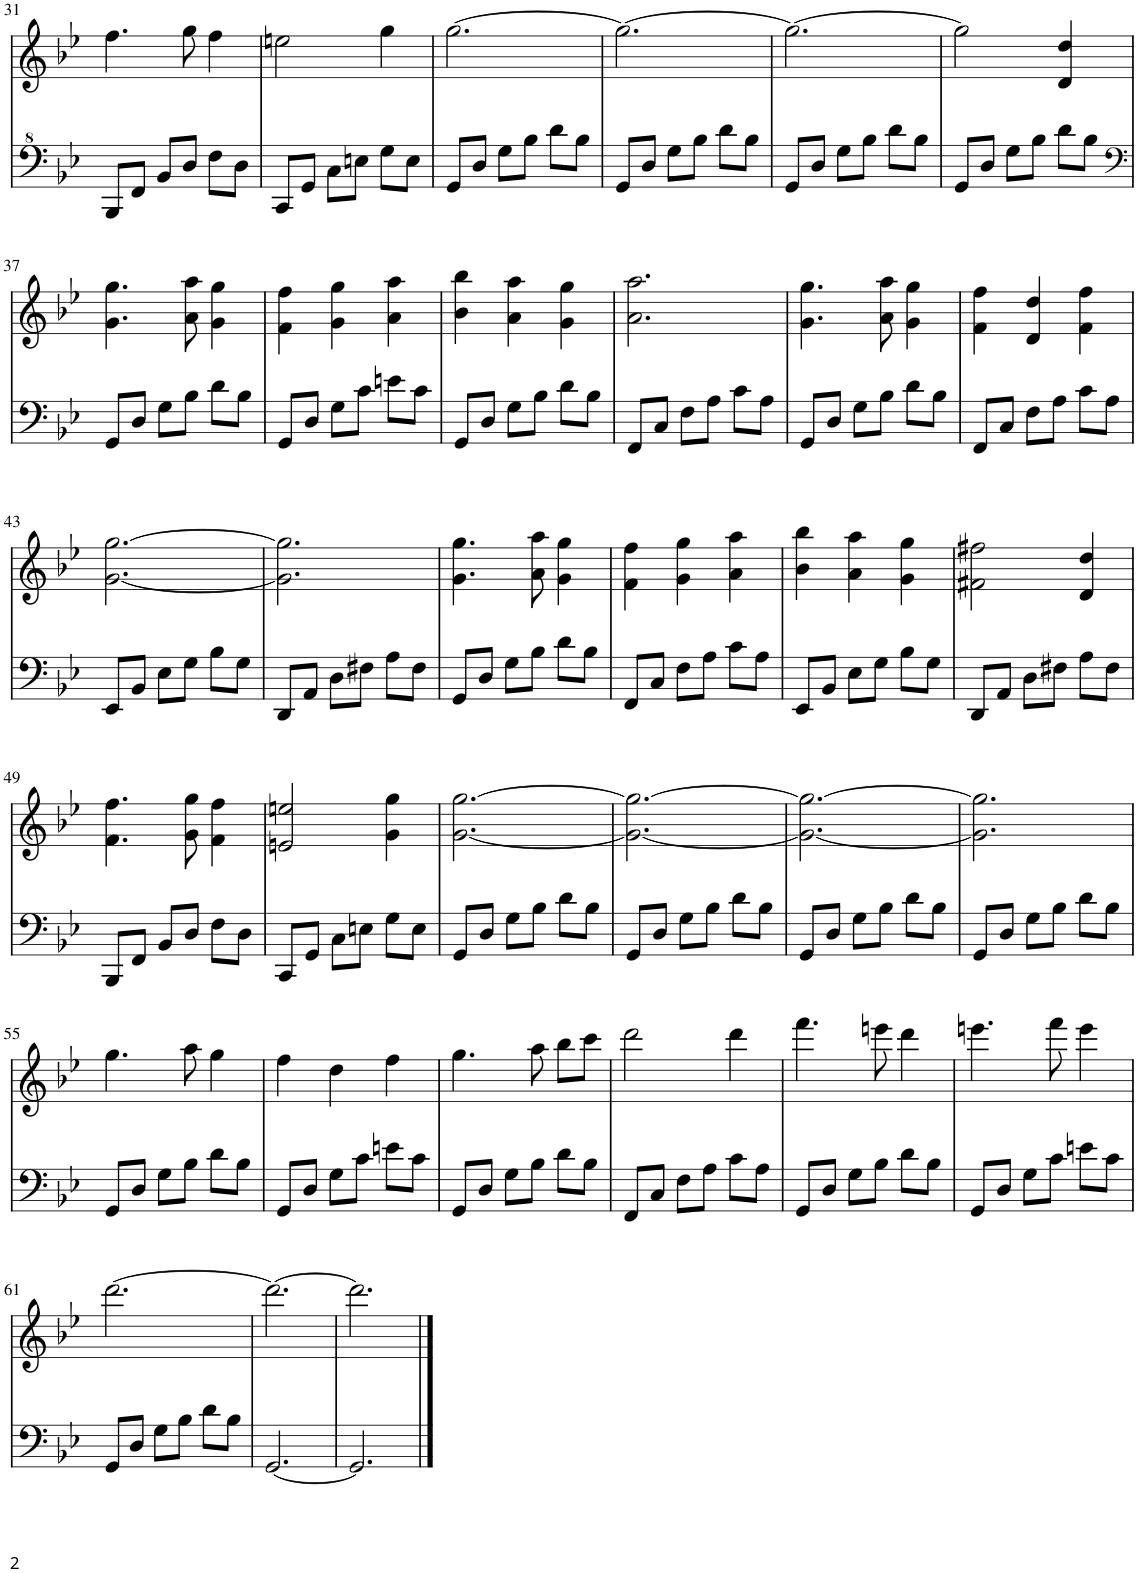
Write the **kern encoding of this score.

**kern	**kern
*part1	*part1
*staff2	*staff1
*I"Piano	*
*I'Pno.	*
!!LO:PB:g=z
*clefF^4	*clefG2
*k[b-e-]	*k[b-e-]
*M3/4	*M3/4
=31	=31
8BB-/L	4.ff\
8F/J	.
8B-/L	.
8d/J	8gg\
8f\L	4ff\
8d\J	.
=32	=32
8C/L	2een\
8G/J	.
8c\L	.
8en\J	.
8g\L	4gg\
8e\J	.
=33	=33
8G/L	[2.gg\
8d/J	.
8g\L	.
8b-\J	.
8dd\L	.
8b-\J	.
=34	=34
8G/L	2.gg\_
8d/J	.
8g\L	.
8b-\J	.
8dd\L	.
8b-\J	.
=35	=35
8G/L	2.gg\_
8d/J	.
8g\L	.
8b-\J	.
8dd\L	.
8b-\J	.
=36	=36
8G/L	2gg\]
8d/J	.
8g\L	.
8b-\J	.
8dd\L	4d/ 4dd/
8b-\J	.
!!LO:LB:g=z
=37	=37
*clefF4	*
8GG/L	4.g\ 4.gg\
8D/J	.
8G\L	.
8B-\J	8a\ 8aa\
8d\L	4g\ 4gg\
8B-\J	.
=38	=38
8GG/L	4f\ 4ff\
8D/J	.
8G\L	4g\ 4gg\
8c\J	.
8en\L	4a\ 4aa\
8c\J	.
=39	=39
8GG/L	4b-\ 4bb-\
8D/J	.
8G\L	4a\ 4aa\
8B-\J	.
8d\L	4g\ 4gg\
8B-\J	.
=40	=40
8FF/L	2.a\ 2.aa\
8C/J	.
8F\L	.
8A\J	.
8c\L	.
8A\J	.
=41	=41
8GG/L	4.g\ 4.gg\
8D/J	.
8G\L	.
8B-\J	8a\ 8aa\
8d\L	4g\ 4gg\
8B-\J	.
=42	=42
8FF/L	4f\ 4ff\
8C/J	.
8F\L	4d/ 4dd/
8A\J	.
8c\L	4f\ 4ff\
8A\J	.
!!LO:LB:g=z
=43	=43
8EE-/L	[2.g\ [2.gg\
8BB-/J	.
8E-\L	.
8G\J	.
8B-\L	.
8G\J	.
=44	=44
8DD/L	2.g\] 2.gg\]
8AA/J	.
8D\L	.
8F#X\J	.
8A\L	.
8F#\J	.
=45	=45
8GG/L	4.g\ 4.gg\
8D/J	.
8G\L	.
8B-\J	8a\ 8aa\
8d\L	4g\ 4gg\
8B-\J	.
=46	=46
8FF/L	4f\ 4ff\
8C/J	.
8F\L	4g\ 4gg\
8A\J	.
8c\L	4a\ 4aa\
8A\J	.
=47	=47
8EE-/L	4b-\ 4bb-\
8BB-/J	.
8E-\L	4a\ 4aa\
8G\J	.
8B-\L	4g\ 4gg\
8G\J	.
=48	=48
8DD/L	2f#X\ 2ff#X\
8AA/J	.
8D\L	.
8F#X\J	.
8A\L	4d/ 4dd/
8F#\J	.
!!LO:LB:g=z
=49	=49
8BBB-/L	4.f\ 4.ff\
8FF/J	.
8BB-/L	.
8D/J	8g\ 8gg\
8F\L	4f\ 4ff\
8D\J	.
=50	=50
8CC/L	2en/ 2een/
8GG/J	.
8C\L	.
8En\J	.
8G\L	4g\ 4gg\
8E\J	.
=51	=51
8GG/L	[2.g\ [2.gg\
8D/J	.
8G\L	.
8B-\J	.
8d\L	.
8B-\J	.
=52	=52
8GG/L	2.g\_ 2.gg\_
8D/J	.
8G\L	.
8B-\J	.
8d\L	.
8B-\J	.
=53	=53
8GG/L	2.g\_ 2.gg\_
8D/J	.
8G\L	.
8B-\J	.
8d\L	.
8B-\J	.
=54	=54
8GG/L	2.g\] 2.gg\]
8D/J	.
8G\L	.
8B-\J	.
8d\L	.
8B-\J	.
!!LO:LB:g=z
=55	=55
8GG/L	4.gg\
8D/J	.
8G\L	.
8B-\J	8aa\
8d\L	4gg\
8B-\J	.
=56	=56
8GG/L	4ff\
8D/J	.
8G\L	4dd\
8c\J	.
8en\L	4ff\
8c\J	.
=57	=57
8GG/L	4.gg\
8D/J	.
8G\L	.
8B-\J	8aa\
8d\L	8bb-\L
8B-\J	8ccc\J
=58	=58
8FF/L	2ddd\
8C/J	.
8F\L	.
8A\J	.
8c\L	4ddd\
8A\J	.
=59	=59
8GG/L	4.fff\
8D/J	.
8G\L	.
8B-\J	8eeen\
8d\L	4ddd\
8B-\J	.
=60	=60
8GG/L	4.eeen\
8D/J	.
8G\L	.
8c\J	8fff\
8en\L	4eee\
8c\J	.
!!LO:LB:g=z
=61	=61
8GG/L	[2.ddd\
8D/J	.
8G\L	.
8B-\J	.
8d\L	.
8B-\J	.
=62	=62
[2.GG/	2.ddd\_
=63	=63
2.GG/]	2.ddd\]
==	==
*-	*-
